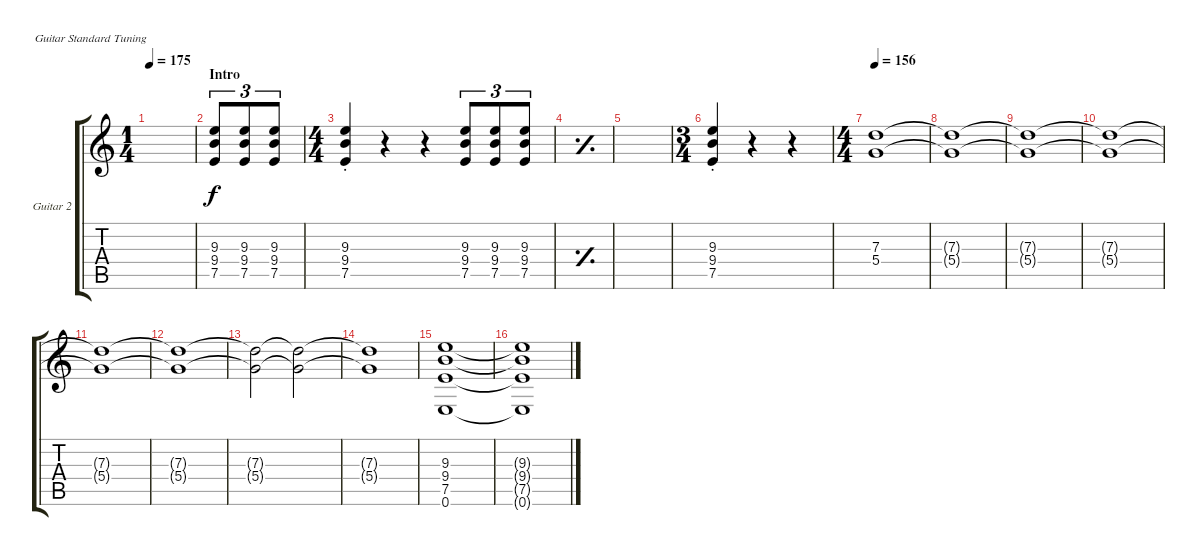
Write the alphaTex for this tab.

\bracketExtendMode groupsimilarinstruments
\firstSystemTrackNameOrientation horizontal
\otherSystemsTrackNameOrientation horizontal
\track ("Guitar 2" "Guitar 2") {instrument overdrivenguitar}
\staff {score tabs}
\tuning (E4 B3 G3 D3 A2 E2)
\ts (1 4)
\tempo 175
\clef g2
\ks c
|
\section ("" "Intro")
(9.3 9.4 7.5).8{tu (3 2)} (9.3 9.4 7.5).8{tu (3 2)} (9.3 9.4 7.5).8{tu (3 2)} |
\ts (4 4)
\beaming (8 2 2 2 2)
(9.3{st} 9.4{st} 7.5{st}).4 r.4 r.4 (9.3 9.4 7.5).8{tu (3 2)} (9.3 9.4 7.5).8{tu (3 2)} (9.3 9.4 7.5).8{tu (3 2)} |
\simile simple
|
|
\ts (3 4)
\beaming (8 2 2 2)
\simile none
(9.3{st} 9.4{st} 7.5{st}).4 r.4 r.4 |
\ts (4 4)
\beaming (8 2 2 2 2)
\tempo 156
(7.3 5.4).1 |
(7.3{t} 5.4{t}).1 |
(7.3{t} 5.4{t}).1 |
(7.3{t} 5.4{t}).1 |
(7.3{t} 5.4{t}).1 |
(7.3{t} 5.4{t}).1 |
(7.3{t} 5.4{t}).2 (7.3{t} 5.4{t}).2 |
(7.3{t} 5.4{t}).1 |
(9.3 9.4 7.5 0.6).1 |
(9.3{t} 9.4{t} 7.5{t} 0.6{t}).1
